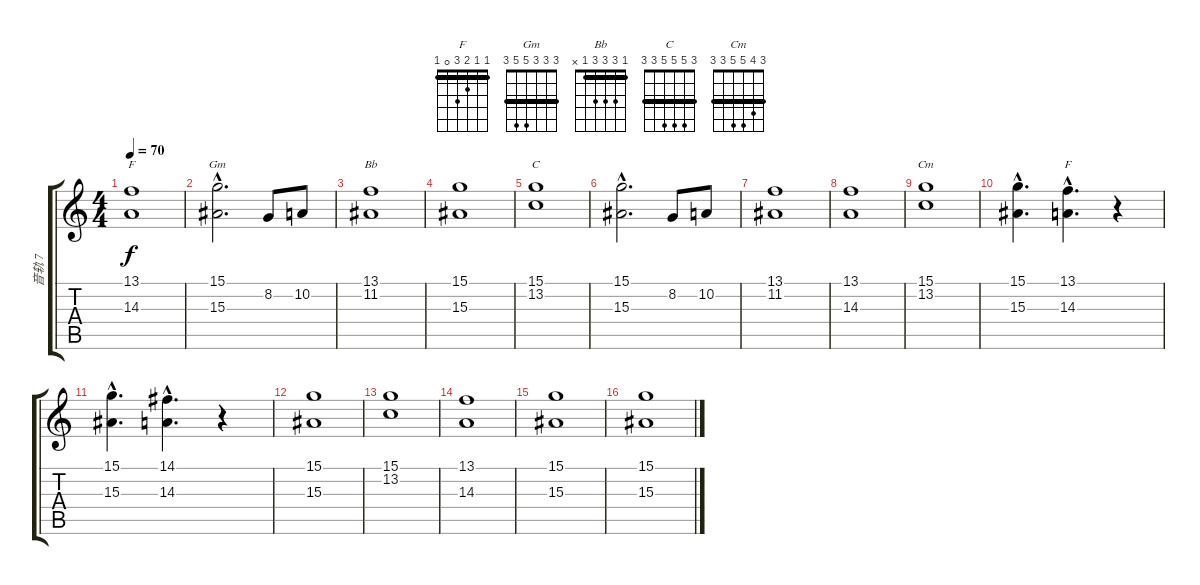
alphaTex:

\track ("音轨 7" "音轨 7") {instrument stringensemble2}
\staff {score tabs}
\tuning (E4 B3 G3 D3 A2 E2) {hide}
\chord ("F" 1 1 2 3 3 1) {barre 1}
\chord ("Gm" 3 3 3 5 5 3) {barre 3}
\chord ("Bb" 1 3 3 3 1 x) {barre 1}
\chord ("C" 3 5 5 5 3 3) {barre 3}
\chord ("Cm" 3 4 5 5 3 3) {barre 3}
\chord ("F" 1 1 2 3 0 1) {barre 1}
\ts (4 4)
\tempo 70
\clef g2
\ks c
(13.1 14.3).1{ch "F" dy f} |
(15.1{hac} 15.3{hac}).2{d ch "Gm"} 8.2.8 10.2.8 |
(13.1 11.2).1{ch "Bb"} |
(15.1 15.3).1 |
(15.1 13.2).1{ch "C"} |
(15.1{hac} 15.3{hac}).2{d} 8.2.8 10.2.8 |
(13.1 11.2).1 |
(13.1 14.3).1 |
(15.1 13.2).1{ch "Cm"} |
(15.1{hac} 15.3{hac}).4{d} (13.1{hac} 14.3{hac}).4{d ch "F"} r.4 |
(15.1{hac} 15.3{hac}).4{d} (14.1{hac} 14.3{hac}).4{d} r.4 |
(15.1 15.3).1{instrument synthstrings2} |
(15.1 13.2).1 |
(13.1 14.3).1 |
(15.1 15.3).1 |
(15.1 15.3).1
